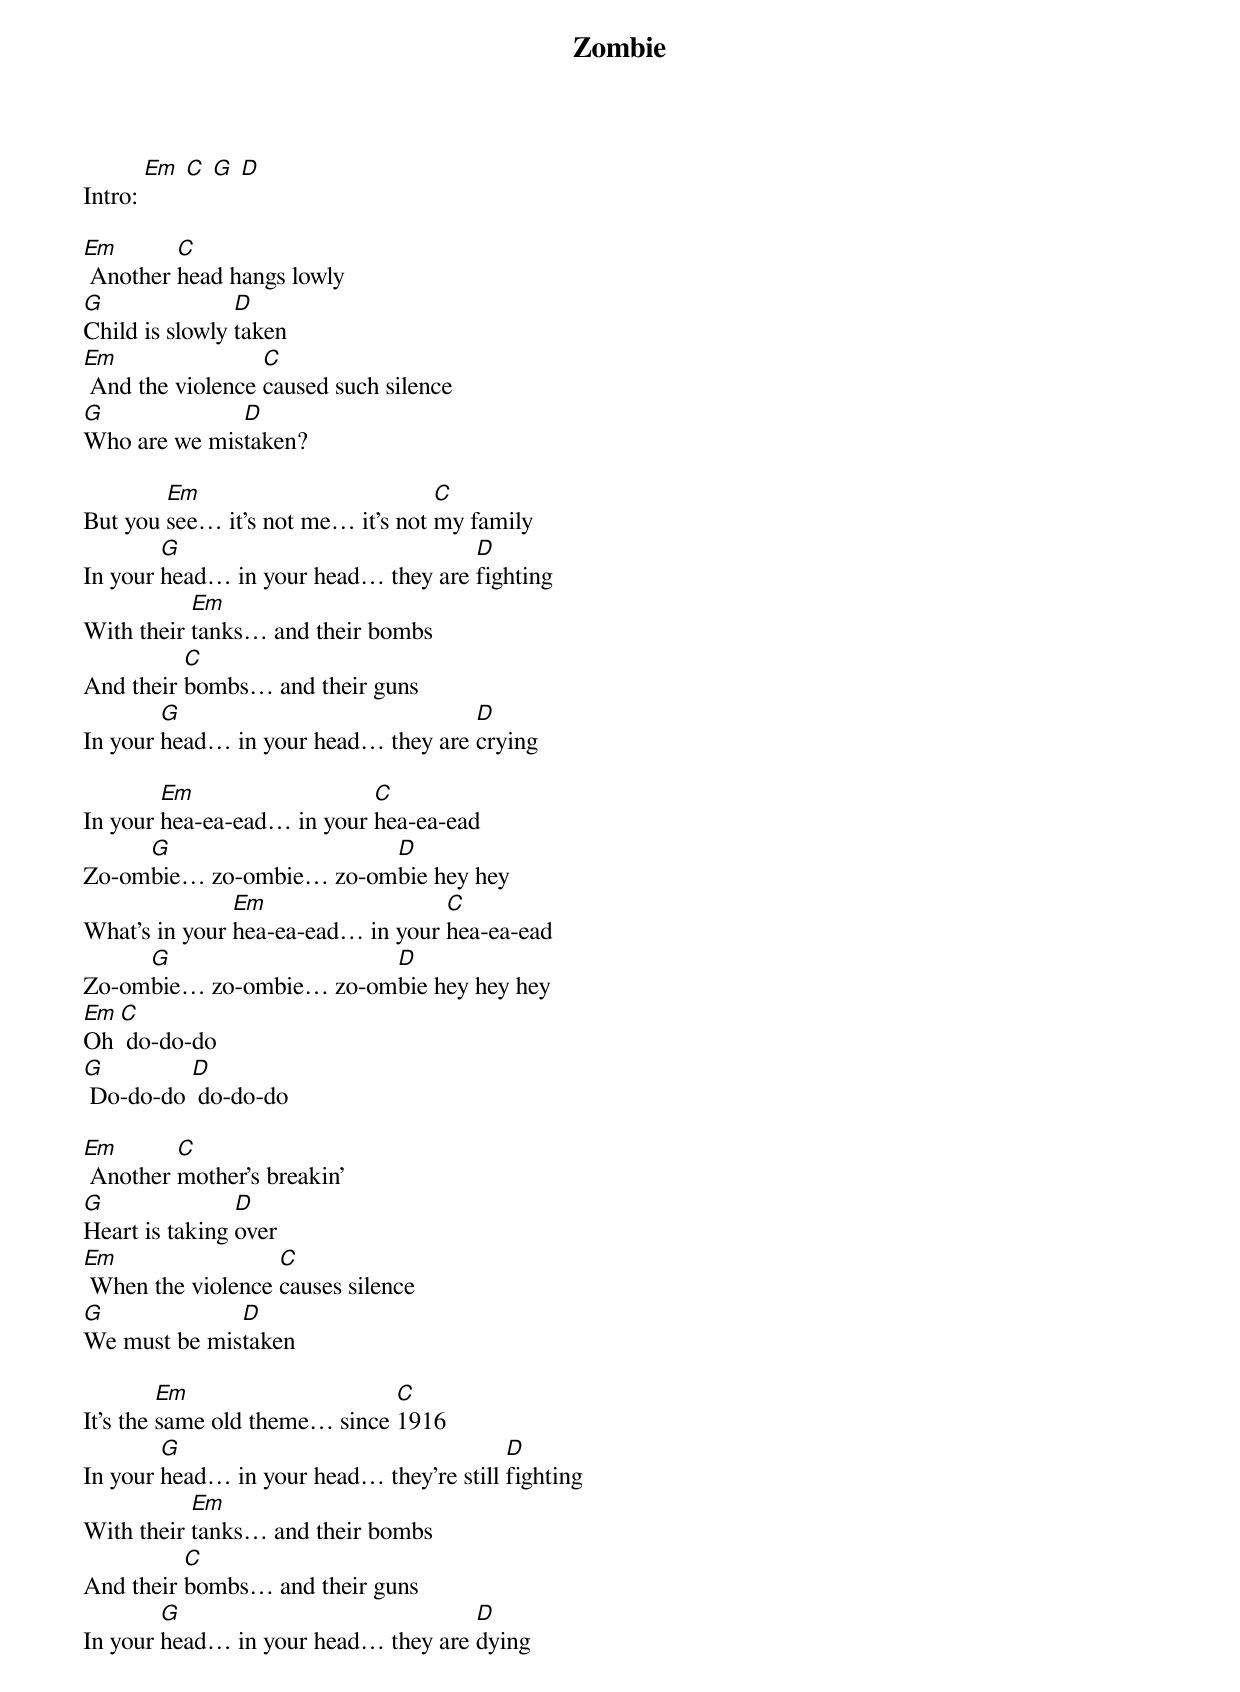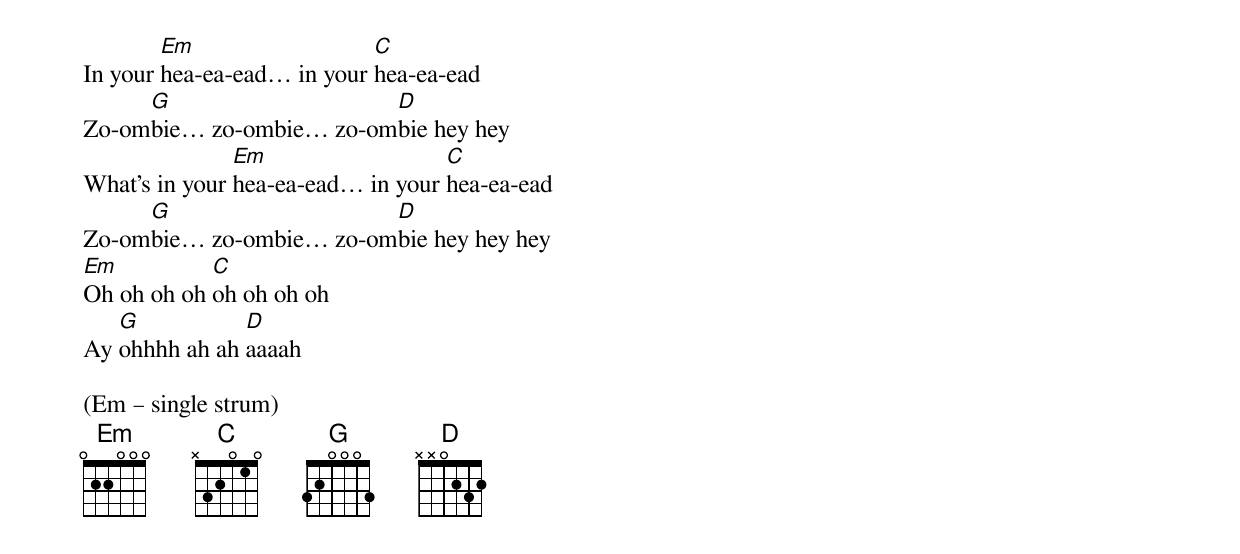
{t: Zombie }
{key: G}
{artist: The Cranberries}
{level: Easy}

Intro: [Em] [C] [G] [D]

[Em] Another [C]head hangs lowly
[G]Child is slowly [D]taken
[Em] And the violence [C]caused such silence
[G]Who are we mis[D]taken?

But you [Em]see… it's not me… it's not [C]my family
In your [G]head… in your head… they are [D]fighting
With their [Em]tanks… and their bombs
And their [C]bombs… and their guns
In your [G]head… in your head… they are [D]crying

In your [Em]hea-ea-ead… in your [C]hea-ea-ead
Zo-om[G]bie… zo-ombie… zo-om[D]bie hey hey
What’s in your [Em]hea-ea-ead… in your [C]hea-ea-ead
Zo-om[G]bie… zo-ombie… zo-om[D]bie hey hey hey
[Em]Oh [C] do-do-do
[G] Do-do-do [D] do-do-do

[Em] Another [C]mother's breakin'
[G]Heart is taking [D]over
[Em] When the violence [C]causes silence
[G]We must be mis[D]taken

It's the [Em]same old theme… since [C]1916
In your [G]head… in your head… they're still [D]fighting
With their [Em]tanks… and their bombs
And their [C]bombs… and their guns
In your [G]head… in your head… they are [D]dying

In your [Em]hea-ea-ead… in your [C]hea-ea-ead
Zo-om[G]bie… zo-ombie… zo-om[D]bie hey hey
What’s in your [Em]hea-ea-ead… in your [C]hea-ea-ead
Zo-om[G]bie… zo-ombie… zo-om[D]bie hey hey hey
[Em]Oh oh oh oh [C]oh oh oh oh
Ay [G]ohhhh ah ah [D]aaaah

(Em – single strum)
